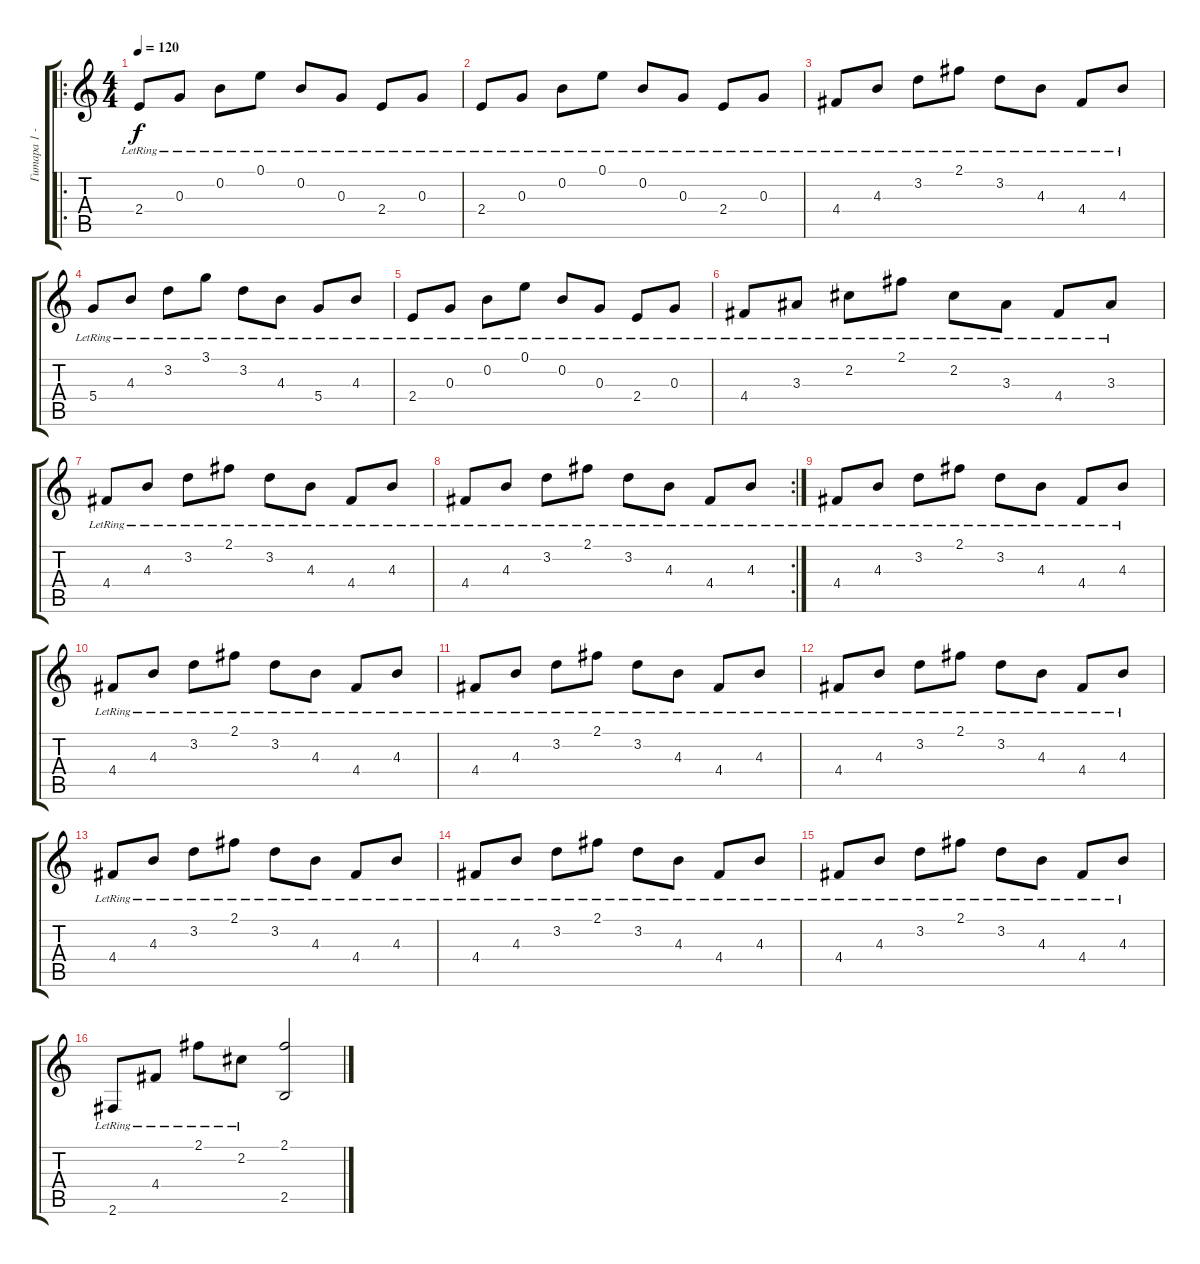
\track ("Гитара 1 - Ритм" "Гитара 1 -") {instrument acousticguitarsteel}
\staff {score tabs}
\tuning (E4 B3 G3 D3 A2 E2) {hide}
\ro
\ts (4 4)
\tempo 120
\clef g2
\ks c
2.4{lr}.8{dy f} 0.3{lr}.8 0.2{lr}.8 0.1{lr}.8 0.2{lr}.8 0.3{lr}.8 2.4{lr}.8 0.3{lr}.8 |
2.4{lr}.8 0.3{lr}.8 0.2{lr}.8 0.1{lr}.8 0.2{lr}.8 0.3{lr}.8 2.4{lr}.8 0.3{lr}.8 |
4.4{lr}.8 4.3{lr}.8 3.2{lr}.8 2.1{lr}.8 3.2{lr}.8 4.3{lr}.8 4.4{lr}.8 4.3{lr}.8 |
5.4{lr}.8 4.3{lr}.8 3.2{lr}.8 3.1{lr}.8 3.2{lr}.8 4.3{lr}.8 5.4{lr}.8 4.3{lr}.8 |
2.4{lr}.8 0.3{lr}.8 0.2{lr}.8 0.1{lr}.8 0.2{lr}.8 0.3{lr}.8 2.4{lr}.8 0.3{lr}.8 |
4.4{lr}.8 3.3{lr}.8 2.2{lr}.8 2.1{lr}.8 2.2{lr}.8 3.3{lr}.8 4.4{lr}.8 3.3{lr}.8 |
4.4{lr}.8 4.3{lr}.8 3.2{lr}.8 2.1{lr}.8 3.2{lr}.8 4.3{lr}.8 4.4{lr}.8 4.3{lr}.8 |
\rc 2
4.4{lr}.8 4.3{lr}.8 3.2{lr}.8 2.1{lr}.8 3.2{lr}.8 4.3{lr}.8 4.4{lr}.8 4.3{lr}.8 |
4.4{lr}.8 4.3{lr}.8 3.2{lr}.8 2.1{lr}.8 3.2{lr}.8 4.3{lr}.8 4.4{lr}.8 4.3{lr}.8 |
4.4{lr}.8 4.3{lr}.8 3.2{lr}.8 2.1{lr}.8 3.2{lr}.8 4.3{lr}.8 4.4{lr}.8 4.3{lr}.8 |
4.4{lr}.8 4.3{lr}.8 3.2{lr}.8 2.1{lr}.8 3.2{lr}.8 4.3{lr}.8 4.4{lr}.8 4.3{lr}.8 |
4.4{lr}.8 4.3{lr}.8 3.2{lr}.8 2.1{lr}.8 3.2{lr}.8 4.3{lr}.8 4.4{lr}.8 4.3{lr}.8 |
4.4{lr}.8 4.3{lr}.8 3.2{lr}.8 2.1{lr}.8 3.2{lr}.8 4.3{lr}.8 4.4{lr}.8 4.3{lr}.8 |
4.4{lr}.8 4.3{lr}.8 3.2{lr}.8 2.1{lr}.8 3.2{lr}.8 4.3{lr}.8 4.4{lr}.8 4.3{lr}.8 |
4.4{lr}.8 4.3{lr}.8 3.2{lr}.8 2.1{lr}.8 3.2{lr}.8 4.3{lr}.8 4.4{lr}.8 4.3{lr}.8 |
2.6{lr}.8 4.4{lr}.8 2.1{lr}.8 2.2{lr}.8 (2.1 2.5).2
